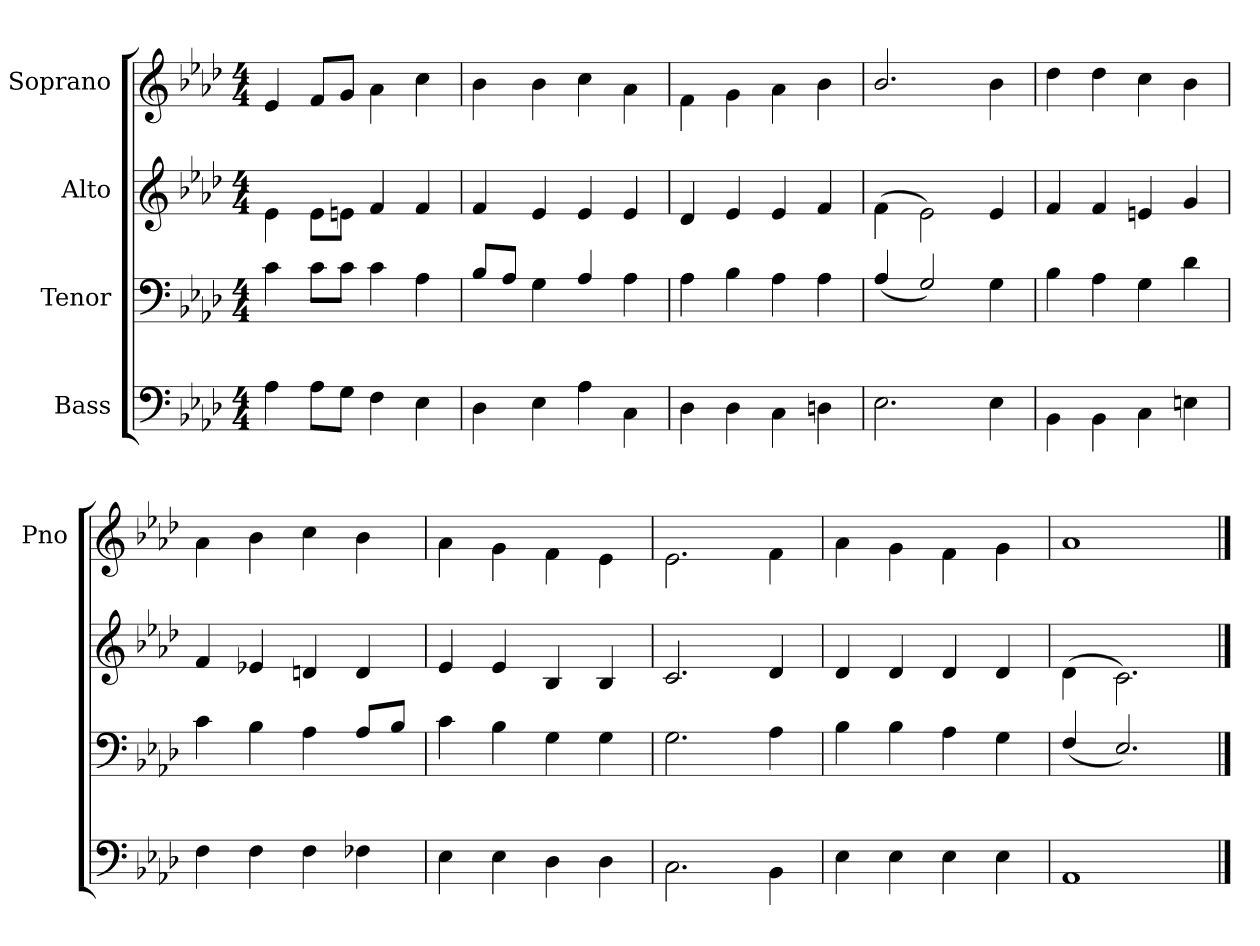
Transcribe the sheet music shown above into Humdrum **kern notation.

**kern	**kern	**kern	**kern
*part4	*part3	*part2	*part1
*staff4	*staff3	*staff2	*staff1
*I"Bass	*I"Tenor	*I"Alto	*I"Soprano
*	*	*	*I'Pno
*clefF4	*clefF4	*clefG2	*clefG2
*k[b-e-a-d-]	*k[b-e-a-d-]	*k[b-e-a-d-]	*k[b-e-a-d-]
*A-:	*A-:	*A-:	*A-:
*M4/4	*M4/4	*M4/4	*M4/4
=	=	=	=
4A-\	4c\	4e-\	4e-/
8A-\L	8c\L	8e-\L	8f/L
8G\J	8c\J	8en\J	8g/J
4F\	4c\	4f/	4a-\
4E-\	4A-\	4f/	4cc\
=	=	=	=
4D-\	8B-/L	4f/	4b-\
.	8A-/J	.	.
4E-\	4G\	4e-/	4b-\
4A-\	4A-/	4e-/	4cc\
4C\	4A-\	4e-/	4a-\
=	=	=	=
4D-\	4A-\	4d-/	4f\
4D-\	4B-\	4e-/	4g\
4C\	4A-\	4e-/	4a-\
4Dn\	4A-\	4f/	4b-\
=	=	=	=
2.E-\	(>4A-/	(<4f\	2.b-/
.	2G/)	2e-\)	.
4E-\	4G\	4e-/	4b-\
=	=	=	=
4BB-\	4B-\	4f/	4dd-\
4BB-\	4A-\	4f/	4dd-\
4C\	4G\	4en/	4cc\
4En\	4d-\	4g/	4b-\
=	=	=	=
4F\	4c\	4f/	4a-\
4F\	4B-\	4e-X/	4b-\
4F\	4A-\	4dn/	4cc\
4F-X\	8A-/L	4d/	4b-\
.	8B-/J	.	.
=	=	=	=
4E-\	4c\	4e-/	4a-\
4E-\	4B-\	4e-/	4g\
4D-\	4G\	4B-/	4f\
4D-\	4G\	4B-/	4e-\
=	=	=	=
2.C\	2.G\	2.c/	2.e-\
4BB-\	4A-\	4d-/	4f\
=	=	=	=
4E-\	4B-\	4d-/	4a-\
4E-\	4B-\	4d-/	4g\
4E-\	4A-\	4d-/	4f\
4E-\	4G\	4d-/	4g\
=	=	=	=
1AA-	(>4F/	(<4d-\	1a-
.	2.E-/)	2.c\)	.
==	==	==	==
*-	*-	*-	*-
